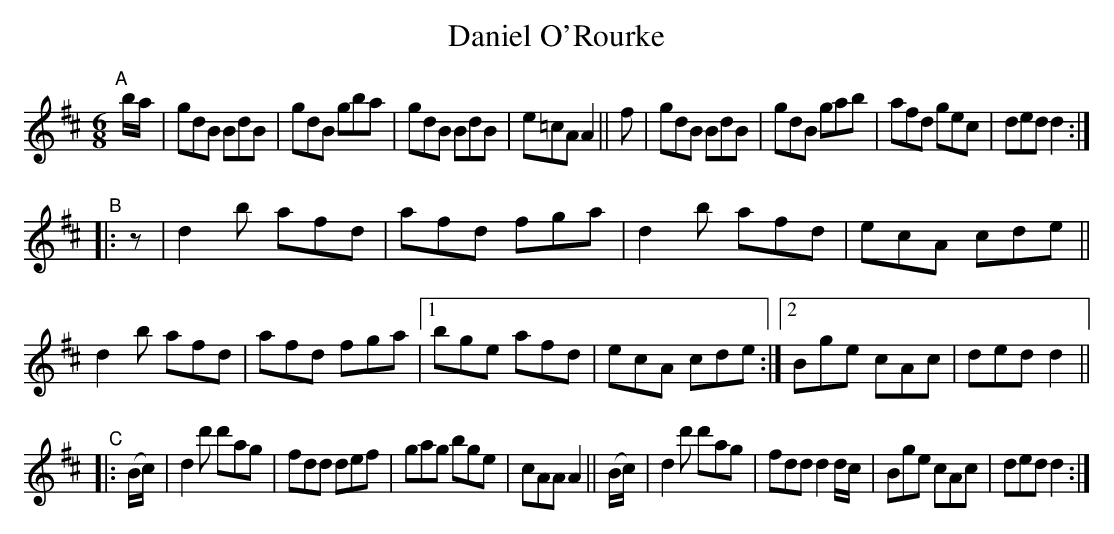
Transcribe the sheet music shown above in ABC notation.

X:1
T: Daniel O'Rourke
M: 6/8
L: 1/8
K: D	% mostly, but starting in G major.
"^A"[|] b/a/ \
| gdB BdB | gdB gba \
| gdB BdB | e=cA A2 || f \
| gdB BdB | gdB gab | afd gec | ded d2 :|
"^B"|: z \
|  d2b afd | afd fga \
|  d2b afd | ecA cde \
|| d2b afd | afd fga |[1 bge afd | ecA cde :|[2 Bge cAc | ded d2 ||
"^C"|:\
(B/c/) | d2d' d'ag | fdd def | gag bge | cAA A2 ||\
(B/c/) | d2d' d'ag | fdd d2 d/c/ | Bge cAc | ded d2 :|
